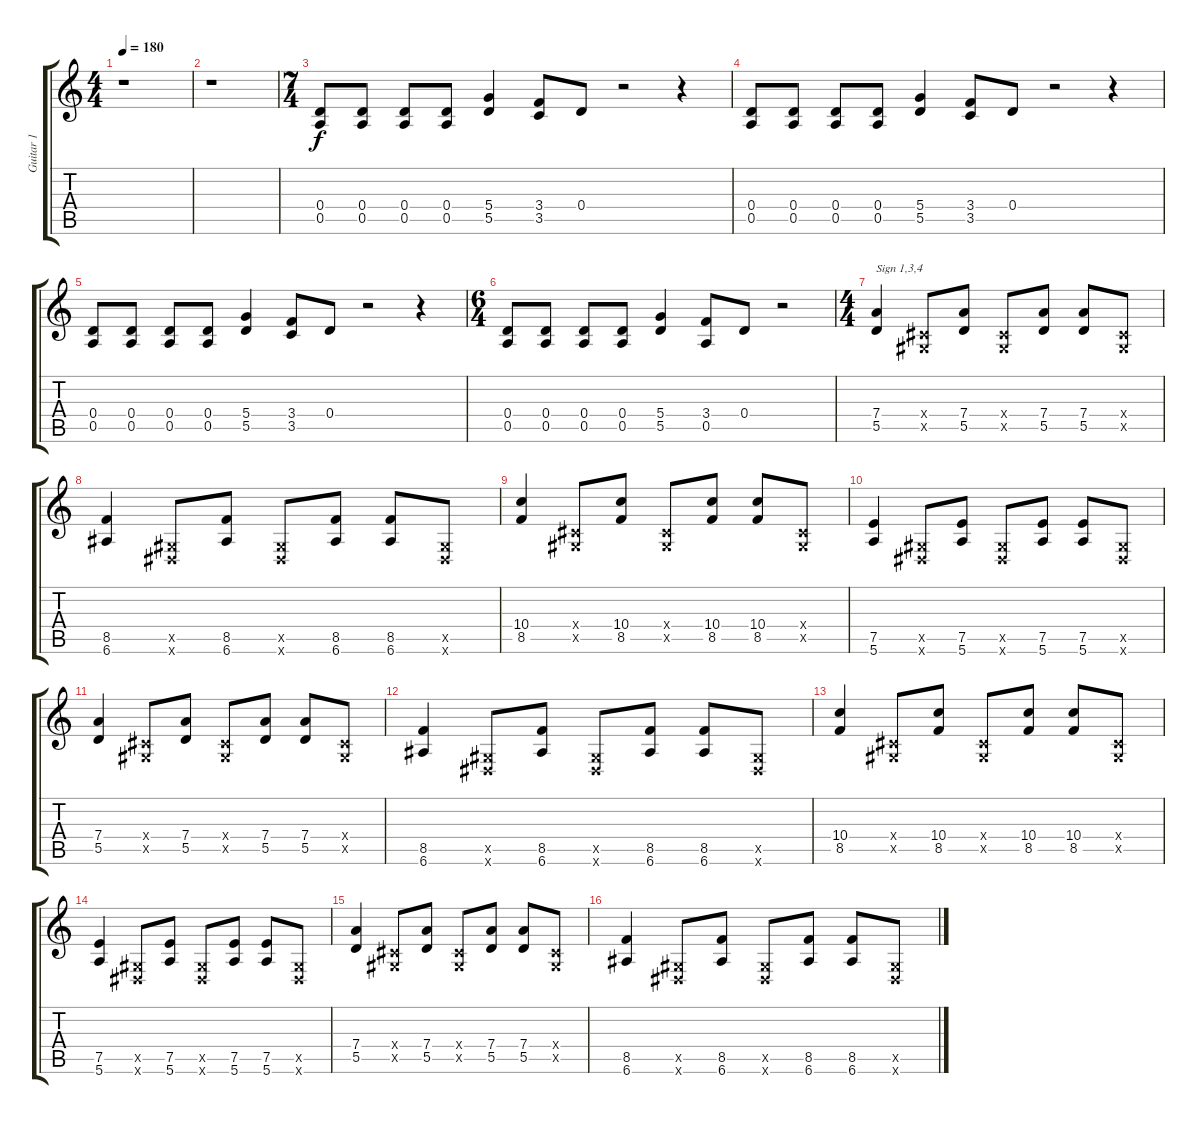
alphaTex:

\track ("Guitar 1" "Guitar 1") {instrument electricguitarclean}
\staff {score tabs}
\tuning (E4 B3 G3 D3 A2 E2) {hide}
\ts (4 4)
\tempo 180
\clef g2
\ks c
r.1{dy f instrument electricguitarclean} |
r.1 |
\ts (7 4)
(0.4 0.5).8 (0.4 0.5).8 (0.4 0.5).8 (0.4 0.5).8 (5.4 5.5).4 (3.4 3.5).8 0.4.8 r.2 r.4 |
(0.4 0.5).8 (0.4 0.5).8 (0.4 0.5).8 (0.4 0.5).8 (5.4 5.5).4 (3.4 3.5).8 0.4.8 r.2 r.4 |
(0.4 0.5).8 (0.4 0.5).8 (0.4 0.5).8 (0.4 0.5).8 (5.4 5.5).4 (3.4 3.5).8 0.4.8 r.2 r.4 |
\ts (6 4)
(0.4 0.5).8 (0.4 0.5).8 (0.4 0.5).8 (0.4 0.5).8 (5.4 5.5).4 (3.4 0.5).8 0.4.8 r.2 |
\ts (4 4)
(7.4 5.5).4{txt "Sign 1,3,4"} (-1.4{x} -1.5{x}).8 (7.4 5.5).8 (-1.4{x} -1.5{x}).8 (7.4 5.5).8 (7.4 5.5).8 (-1.4{x} -1.5{x}).8 |
(8.5 6.6).4 (-1.5{x} -1.6{x}).8 (8.5 6.6).8 (-1.5{x} -1.6{x}).8 (8.5 6.6).8 (8.5 6.6).8 (-1.5{x} -1.6{x}).8 |
(10.4 8.5).4 (-1.4{x} -1.5{x}).8 (10.4 8.5).8 (-1.4{x} -1.5{x}).8 (10.4 8.5).8 (10.4 8.5).8 (-1.4{x} -1.5{x}).8 |
(7.5 5.6).4 (-1.5{x} -1.6{x}).8 (7.5 5.6).8 (-1.5{x} -1.6{x}).8 (7.5 5.6).8 (7.5 5.6).8 (-1.5{x} -1.6{x}).8 |
(7.4 5.5).4 (-1.4{x} -1.5{x}).8 (7.4 5.5).8 (-1.4{x} -1.5{x}).8 (7.4 5.5).8 (7.4 5.5).8 (-1.4{x} -1.5{x}).8 |
(8.5 6.6).4 (-1.5{x} -1.6{x}).8 (8.5 6.6).8 (-1.5{x} -1.6{x}).8 (8.5 6.6).8 (8.5 6.6).8 (-1.5{x} -1.6{x}).8 |
(10.4 8.5).4 (-1.4{x} -1.5{x}).8 (10.4 8.5).8 (-1.4{x} -1.5{x}).8 (10.4 8.5).8 (10.4 8.5).8 (-1.4{x} -1.5{x}).8 |
(7.5 5.6).4 (-1.5{x} -1.6{x}).8 (7.5 5.6).8 (-1.5{x} -1.6{x}).8 (7.5 5.6).8 (7.5 5.6).8 (-1.5{x} -1.6{x}).8 |
(7.4 5.5).4 (-1.4{x} -1.5{x}).8 (7.4 5.5).8 (-1.4{x} -1.5{x}).8 (7.4 5.5).8 (7.4 5.5).8 (-1.4{x} -1.5{x}).8 |
(8.5 6.6).4 (-1.5{x} -1.6{x}).8 (8.5 6.6).8 (-1.5{x} -1.6{x}).8 (8.5 6.6).8 (8.5 6.6).8 (-1.5{x} -1.6{x}).8
